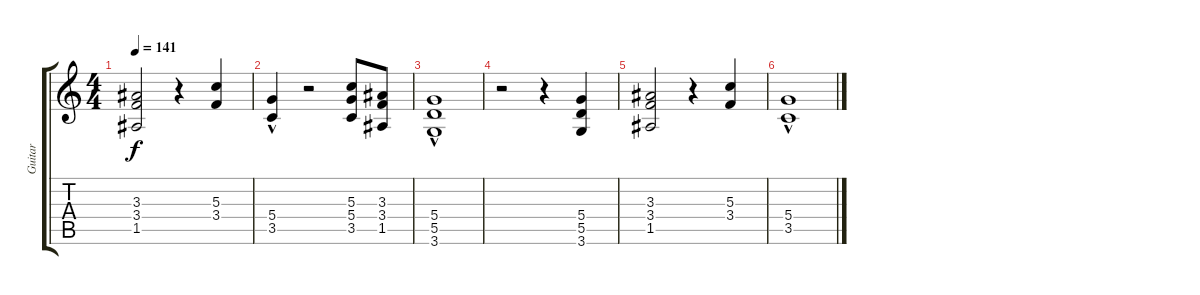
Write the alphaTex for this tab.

\track ("Guitar" "Guitar") {instrument distortionguitar}
\staff {score tabs}
\tuning (E4 B3 G3 D3 A2 E2) {hide}
\ts (4 4)
\tempo 141
\clef g2
\ks c
(3.3 3.4 1.5).2{dy f} r.4 (5.3 3.4).4 |
(5.4{hac} 3.5{hac}).4 r.2 (5.3 5.4 3.5).8 (3.3 3.4 1.5).8 |
(5.4{hac} 5.5{hac} 3.6{hac}).1 |
r.2 r.4 (5.4 5.5 3.6).4 |
(3.3 3.4 1.5).2 r.4 (5.3 3.4).4 |
(5.4{hac} 3.5{hac}).1
